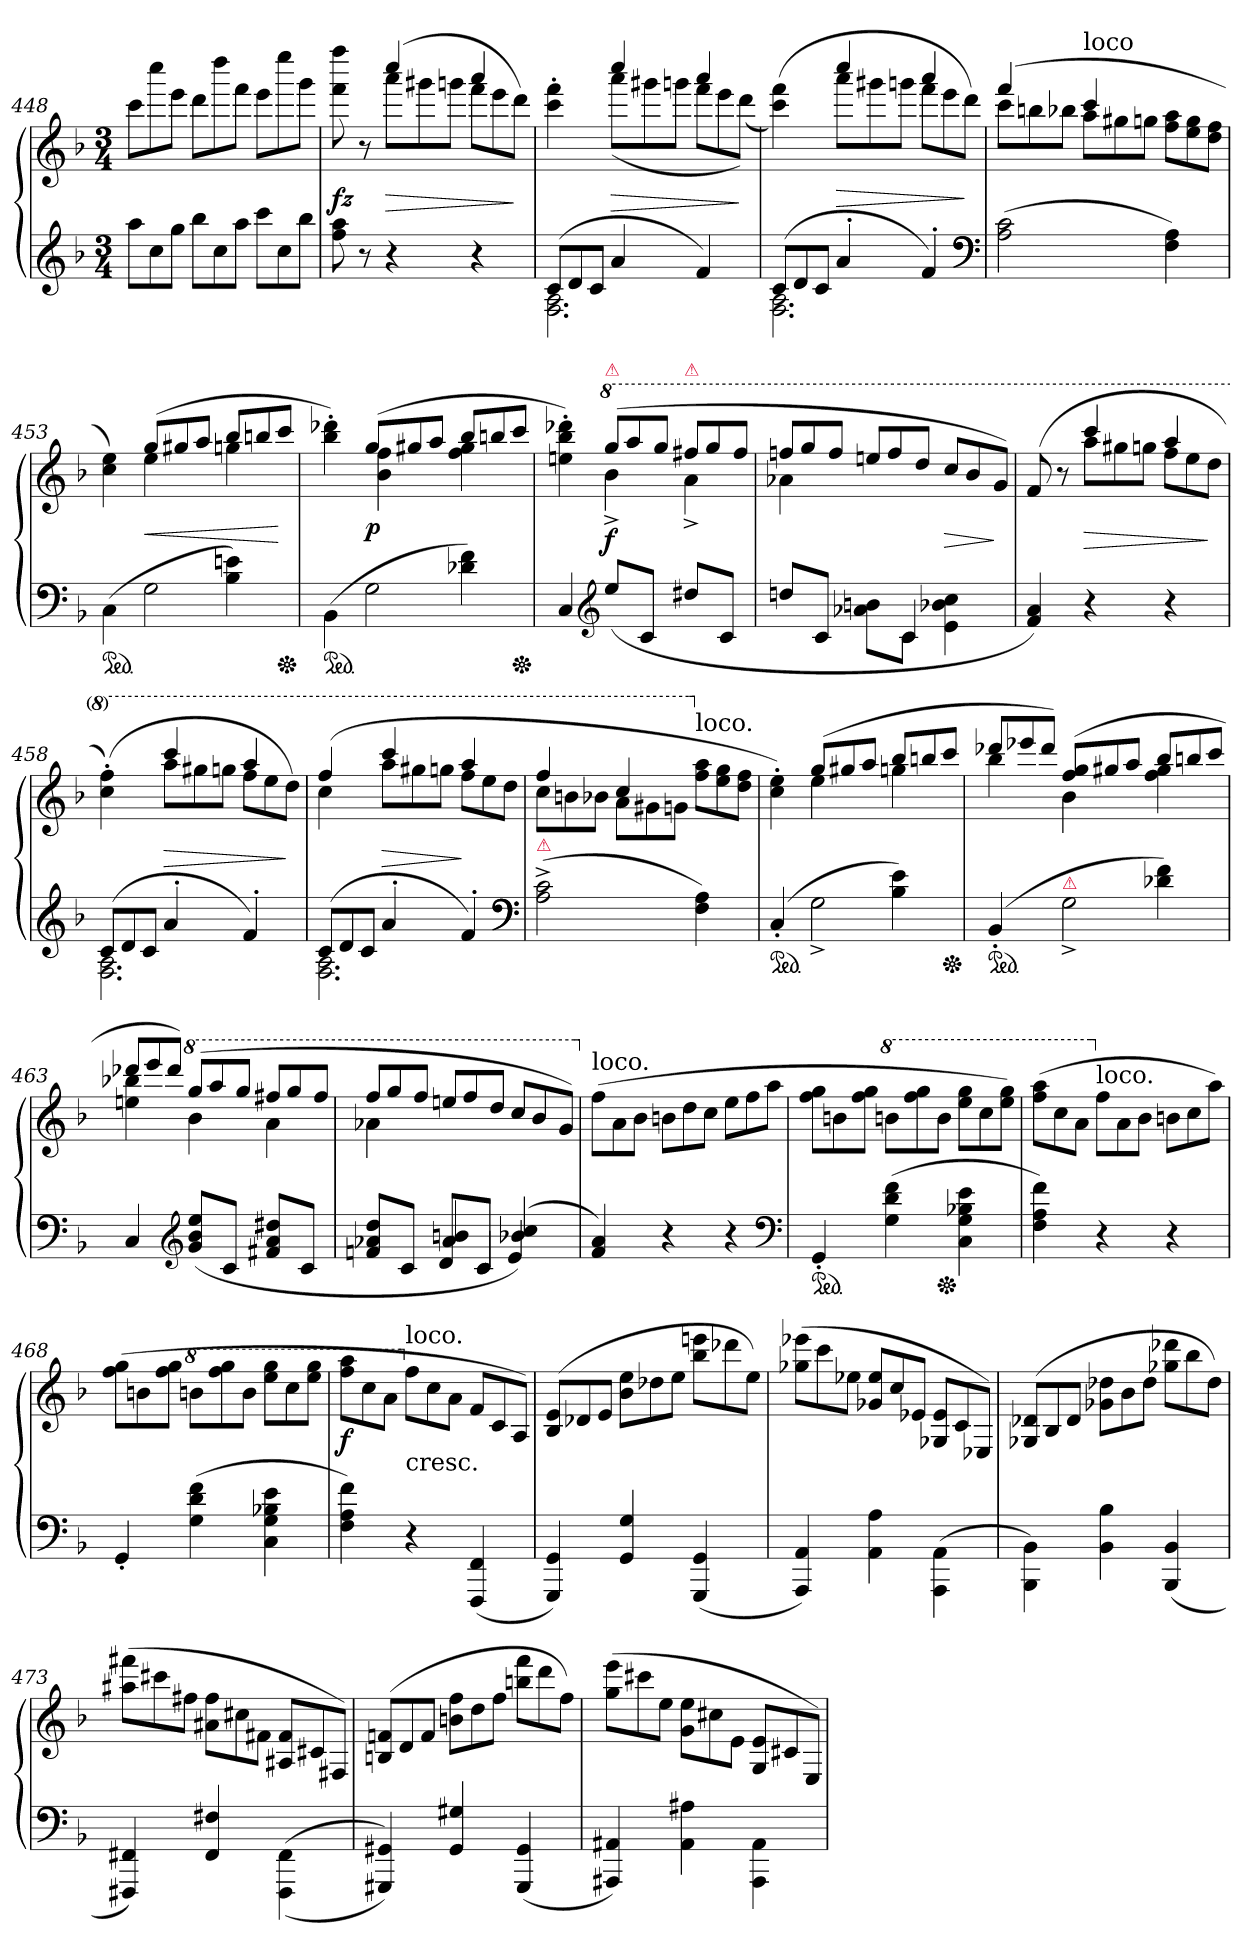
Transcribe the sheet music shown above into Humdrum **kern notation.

**kern	**kern	**dynam
*part1	*part1	*part1
*staff2	*staff1	*staff1/2
*clefG2	*clefG2	*
*k[b-]	*k[b-]	*
*M3/4	*M3/4	*
*Xtuplet	*Xtuplet	*
=448	=448	=448
12aaL	12cccL	.
12cc	12cccc	.
12ggJ	12eeeJ	.
12bb-L	12dddL	.
12cc	12dddd	.
12aaJ	12fffJ	.
12cccL	12eeeL	.
12cc	12eeee	.
12bb-J	12gggJ	.
=449	=449	=449
*	*^	*
8ff 8aa	8fff\ 8ffff\	4ryy	fz
8r	8r	.	.
4r	(>4cccc	12aaaL	>
.	.	12ggg#X	.
.	.	12gggnJ	.
4r	4aaa	12fffL	.
.	.	12eee	.
.	.	12dddJ)	]
=450	=450	=450	=450
*^	*	*	*
(>12cL	2.F 2.A	4ccc'> 4fff'>	4ryy	.
12d	.	.	.	.
12cJ	.	.	.	.
4a	.	4cccc	(>12aaa\L	>
.	.	.	12ggg#X	.
.	.	.	12gggnJ	.
4f)	.	4aaa	12fffL	.
.	.	.	12eee	.
.	.	.	(>12dddJ)	]
=451	=451	=451	=451	=451
(>12cL	2.F 2.A	(>4ccc 4fff)	4ryy	.
12d	.	.	.	.
12cJ	.	.	.	.
4a'<	.	4cccc	12aaaL	>
.	.	.	12ggg#X	.
.	.	.	12gggnJ	.
4f'<)	.	4aaa	12fffL	.
.	.	.	12eee	.
.	.	.	12dddJ)	]
*v	*v	*	*	*
*clefF4	*	*	*
=452	=452	=452	=452
(>2A 2c	(>4fff	12cccL	.
.	.	12bbn	.
.	.	12bb-XJ	.
!	!LO:TX:a:t=loco	!	!
.	4ccc	12aaL	.
.	.	12gg#X	.
.	.	12ggnJ	.
4F 4A)	4ryy	12ff 12aaL	.
.	.	12ee 12gg	.
.	.	12dd 12ffJ	.
=453	=453	=453	=453
*^	*	*	*
*ped	*	*	*	*
(>4C\	4ryy	4ryy	4cc 4ee)	.
4ryy	2G	(>12ggL	4ee	<
.	.	12gg#X	.	.
.	.	12aaJ	.	.
4B-\ 4en\)	.	12bb-L	4ggn	.
.	.	12bbn	.	.
*Xped	*	*	*	*
.	.	12cccJ	.	[
=454	=454	=454	=454	=454
*ped	*	*	*	*
(>4BB-\	4ryy	4ryy	4bb-'> 4ddd-X'>)	.
4ryy	2G	(>12ggL	4b- 4ff	p
.	.	12gg#X	.	.
.	.	12aaJ	.	.
4d-X\ 4f\)	.	12bb-L	4ff 4gg#	.
.	.	12bbn	.	.
*Xped	*	*	*	*
.	.	12cccJ	.	.
*v	*v	*	*	*
=455	=455	=455	=455
4C	4ryy	4een'> 4bb-'> 4ddd-X'>)	.
*clefG2	*	*	*
*	*8va	*	*
!	!LO:TX:a:color=crimson:t=⚠	!	!
(>8eeL	(>12gggL	4bb-^<	f
.	12aaa	.	.
8cJ	.	.	.
.	12gggJ	.	.
!	!LO:TX:a:color=crimson:t=⚠	!	!
8dd#XL	12fff#XL	4aa^<	.
.	12ggg	.	.
8cJ	.	.	.
.	12fff#J	.	.
=456	=456	=456	=456
*^	*	*	*
4.ryy	8ddnL	12fffn/L	4aa-X	.
.	.	12ggg	.	.
.	8cJ	.	.	.
.	.	12fffJ	.	.
.	8a-X\ 8bn\L	12eeen/L	4ryy	.
.	.	12fff	.	.
4c	8cJ	.	.	.
.	.	12dddJ	.	.
.	4e 4b-X 4cc	12cccL	4ryy	>
.	.	12bb-	.	.
8ryy	.	.	.	.
.	.	12ggJ)	.	]
*v	*v	*	*	*
=457	=457	=457	=457
4f 4a)	4ryy	(>8ff	.
.	.	8r	.
4r	4cccc	12aaaL	>
.	.	12ggg#X	.
.	.	12gggnJ	.
4r	4aaa	12fffL	.
.	.	12eee	.
.	.	12dddJ	]
=458	=458	=458	=458
*^	*	*	*
(>12cL	2.F 2.A	4ryy	(>4ccc' 4fff')	.
12d	.	.	.	.
12cJ	.	.	.	.
4a'<	.	4cccc	12aaaL	>
.	.	.	12ggg#X	.
.	.	.	12gggnJ	.
4f'<)	.	4aaa	12fffL	.
.	.	.	12eee	.
.	.	.	12dddJ)	]
=459	=459	=459	=459	=459
(>12cL	2.F 2.A	(>4fff	4ccc	.
12d	.	.	.	.
12cJ	.	.	.	.
4a'<	.	4cccc	12aaaL	>
.	.	.	12ggg#X	.
.	.	.	12gggnJ	.
4f'<)	.	4aaa	12fffL	]
.	.	.	12eee	.
.	.	.	12dddJ	.
*v	*v	*	*	*
*clefF4	*	*	*
=460	=460	=460	=460
!LO:TX:a:color=crimson:t=⚠	!	!	!
(>2A^< 2c^<	4fff	12cccL	.
.	.	12bbn	.
.	.	12bb-XJ	.
.	4ccc	12aaL	.
.	.	12gg#X	.
.	.	12ggnJ	.
*	*X8va	*	*
!	!LO:TX:a:t=loco.	!	!
4F 4A)	4ryy	12ff 12aaL	.
.	.	12ee 12gg	.
.	.	12dd 12ffJ	.
=461	=461	=461	=461
*^	*	*	*
!LO:TX:a:color=crimson:t=⚠	!	!	!	!
*ped	*	*	*	*
(>4C'</	4ryy	4ryy	4cc'> 4ee'>)	.
4ryy	2G^<	(>12ggL	4ee	.
.	.	12gg#X	.	.
.	.	12aaJ	.	.
4B-\ 4e\)	.	12bb-L	4ggn	.
.	.	12bbn	.	.
*Xped	*	*	*	*
.	.	12cccJ	.	.
=462	=462	=462	=462	=462
*ped	*	*	*	*
(4BB-'	4ryy	12ddd-XL	4bb-	.
.	.	12eee-X	.	.
.	.	12ddd-J)	.	.
!LO:TX:a:color=crimson:t=⚠	!	!	!	!
4ryy	2G^>	(>12ff 12ggL	4b-	.
.	.	12gg#X	.	.
.	.	12aaJ	.	.
4d-X\ 4f\)	.	12bb-L	4ff 4gg#	.
.	.	12bbn	.	.
.	.	12cccJ	.	.
*v	*v	*	*	*
=463	=463	=463	=463
4C	12ddd-XL	4een 4bb-X	.
.	12eee	.	.
.	12ddd-J)	.	.
*clefG2	*	*	*
*	*8va	*	*
(>8g 8b- 8eeL	(>12gggL	4bb-	.
.	12aaa	.	.
8cJ	.	.	.
.	12gggJ	.	.
8f#X 8a 8dd#XL	12fff#XL	4aa	.
.	12ggg	.	.
8cJ	.	.	.
.	12fff#J	.	.
=464	=464	=464	=464
*^	*	*	*
*	*^	*	*	*
4ryy	4ryy	8fn/ 8a-X/ 8dd/L	12fffL	4aa-X	.
.	.	.	12ggg	.	.
.	.	8cJ	.	.	.
.	.	.	12fffJ	.	.
4a- 4bn	8ryy	8dL	12eeen/L	4ryy	.
.	.	.	12fff	.	.
.	4c/	8cJ	.	.	.
.	.	.	12dddJ	.	.
(>4b-X 4cc)	.	4e	12cccL	4ryy	.
.	.	.	12bb-	.	.
.	8ryy	.	.	.	.
.	.	.	12gg/J)	.	.
*v	*v	*v	*	*	*
*	*v	*v	*
=465	=465	=465
*	*X8va	*
!	!LO:TX:a:t=loco.	!
4f 4a)	(>12ffL	.
.	12a	.
.	12b-J	.
4r	12bnL	.
.	12dd	.
.	12ccJ	.
4r	12eeL	.
.	12ff	.
.	12aaJ	.
*clefF4	*	*
=466	=466	=466
*ped	*	*
4GG'<	12ff 12ggL	.
.	12bn	.
.	12ff 12ggJ	.
*	*8va	*
(>4G 4d 4f	12bbnL	.
.	12fff 12ggg	.
*Xped	*	*
.	12bbJ	.
4C 4G 4B-X 4e	12eee 12gggL	.
.	12ccc	.
.	12eee 12gggJ)	.
=467	=467	=467
4F 4A 4f)	(>12fff 12aaaL	.
.	12ccc	.
.	12aaJ	.
*	*X8va	*
!	!LO:TX:a:t=loco.	!
4r	12ffL	.
.	12a	.
.	12b-J	.
4r	12bnL	.
.	12cc	.
.	12aaJ)	.
=468	=468	=468
4GG'<	(>12ff 12ggL	.
.	12bn	.
.	12ff 12ggJ	.
*	*8va	*
(>4G 4d 4f	12bbnL	.
.	12fff 12ggg	.
.	12bbJ	.
4C 4G 4B-X 4e	12eee 12gggL	.
.	12ccc	.
.	12eee 12gggJ	.
=469	=469	=469
4F 4A 4f)	12fff 12aaaL	f
.	12ccc	.
.	12aaJ	.
*	*X8va	*
!	!LO:TX:c:t=cresc.	!
!	!LO:TX:a:t=loco.	!
4r	12ffL	.
.	12cc	.
.	12aJ	.
(<4FFF 4FF	12fL	.
.	12c	.
.	12AJ)	.
=470	=470	=470
4GGG 4GG)	(>12B- 12eL	.
.	12d-X	.
.	12eJ	.
4GG 4G	12b- 12eeL	.
.	12dd-X	.
.	12eeJ	.
(<4GGG 4GG	12bb- 12eeenL	.
.	12ddd-X	.
.	12eeJ)	.
=471	=471	=471
4AAA 4AA)	(>12gg-X 12eee-XL	.
.	12ccc	.
.	12ee-XJ	.
4AA 4A	12g-X 12ee-L	.
.	12cc	.
.	12e-XJ	.
(<4AAA\ 4AA\	12G-X 12e-L	.
.	12c	.
.	12E-XJ)	.
=472	=472	=472
4BBB-\ 4BB-\)	(>12G-X 12d-XL	.
.	12B-/	.
.	12d-J	.
4BB- 4B-	12g-X 12dd-XL	.
.	12b-	.
.	12dd-J	.
(<4BBB- 4BB-	12gg-X 12ddd-XL	.
.	12bb-	.
.	12dd-J)	.
=473	=473	=473
4FFF#X 4FF#X)	(>12aa#X 12fff#XL	.
.	12ccc#X	.
.	12ff#XJ	.
4FF# 4F#X	12a#X\ 12ff#\L	.
.	12cc#X	.
.	12f#XJ	.
(<(<4FFF#\ 4FF#\	12A#X 12f#L	.
.	12c#X	.
.	12F#XJ)	.
=474	=474	=474
4GGG#X 4GG#X))	(>12Bn 12fnL	.
.	12d	.
.	12fJ	.
4GG# 4G#X	12bn 12ffL	.
.	12dd	.
.	12ffJ	.
(<4GGG# 4GG#	12bbn 12fffL	.
.	12ddd	.
.	12ffJ)	.
=475	=475	=475
4AAA#X 4AA#X)	(>12gg\ 12eee\L	.
.	12ccc#X	.
.	12eeJ	.
4AA# 4A#X	12g\ 12ee\L	.
.	12cc#X	.
.	12eJ	.
4AAA#\ 4AA#\	12G/ 12e/L	.
.	12c#X	.
.	12E/J)	.
=	=	=
*-	*-	*-
